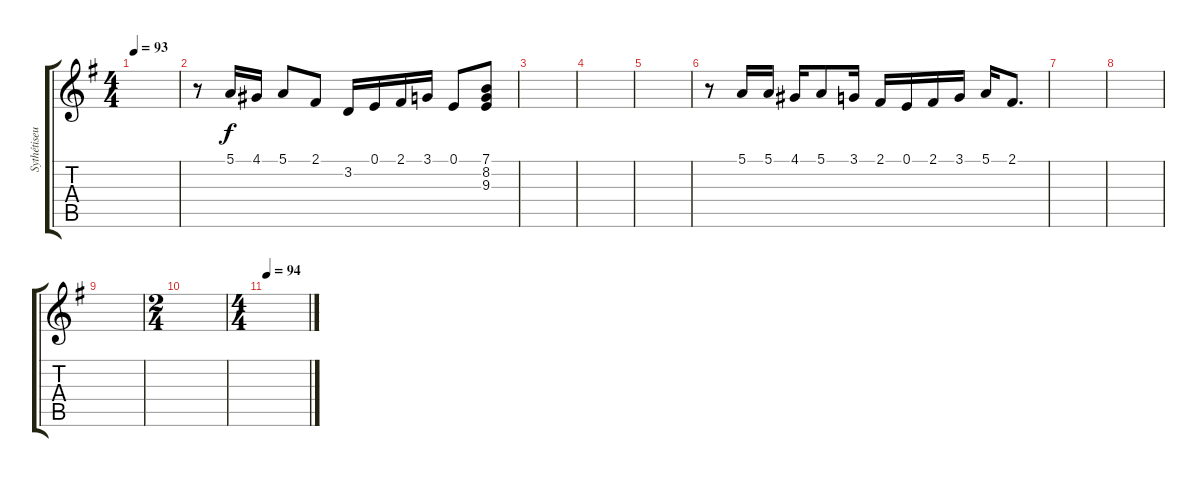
\track ("Sythétiseur" "Sythétiseu") {instrument stringensemble1}
\staff {score tabs}
\tuning (E4 B3 G3 D3 A2 E2) {hide}
\ts (4 4)
\tempo 93
\clef g2
\ks g
|
r.8 5.1.16 4.1.16 5.1.8 2.1.8 3.2.16 0.1.16 2.1.16 3.1.16 0.1.8 (7.1 8.2 9.3).8 |
|
|
|
r.8 5.1.16 5.1.16 4.1.16 5.1.8 3.1.16 2.1.16 0.1.16 2.1.16 3.1.16 5.1.16 2.1.8{d} |
|
|
|
\ts (2 4)
|
\ts (4 4)
\tempo 94
